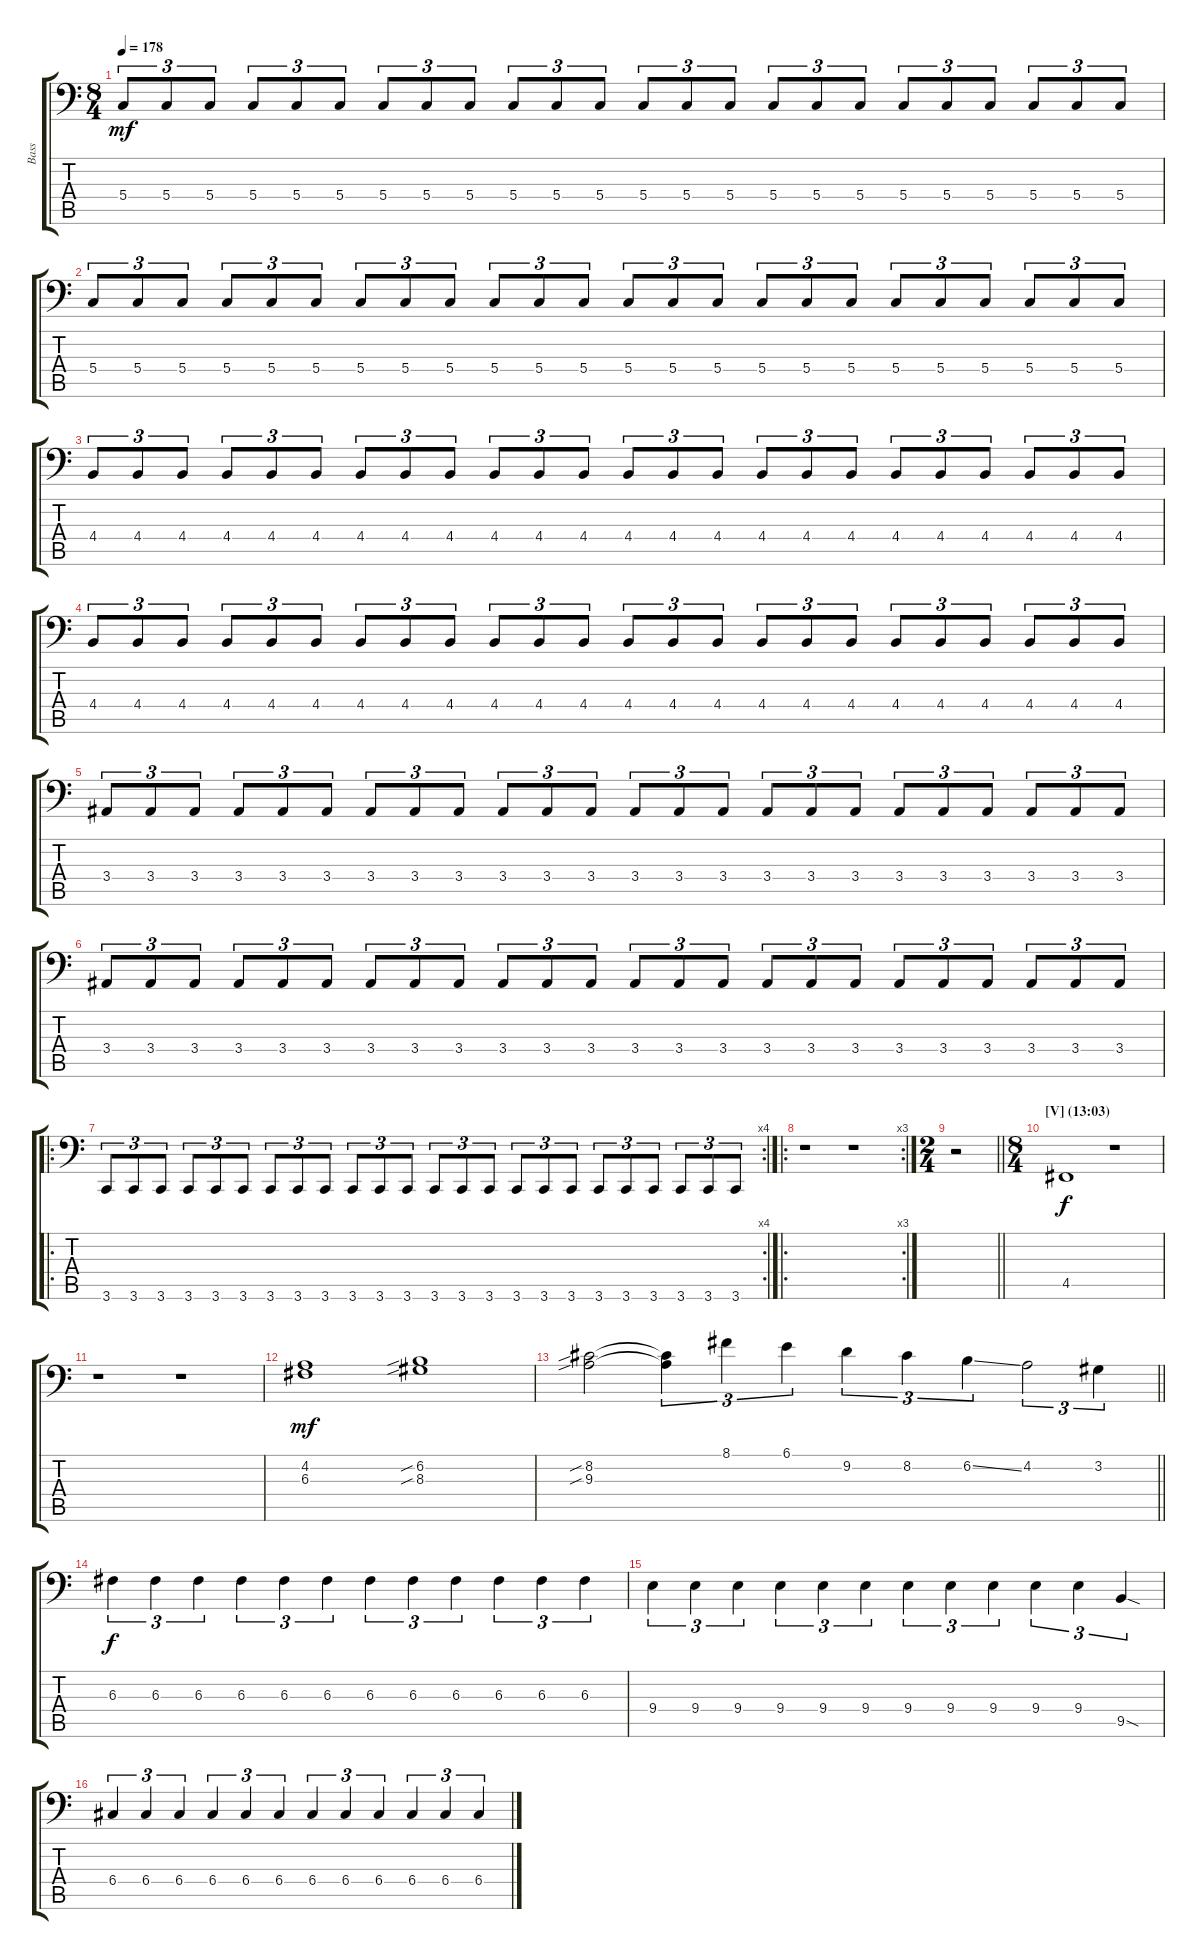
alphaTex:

\track ("Bass" "Bass") {instrument electricbassfinger}
\staff {score tabs}
\tuning (Bb2 F2 C2 G1 D1 A0) {hide}
\ts (8 4)
\tempo 178
\clef f4
\ks c
5.4.8{tu (3 2) dy mf} 5.4.8{tu (3 2)} 5.4.8{tu (3 2)} 5.4.8{tu (3 2)} 5.4.8{tu (3 2)} 5.4.8{tu (3 2)} 5.4.8{tu (3 2)} 5.4.8{tu (3 2)} 5.4.8{tu (3 2)} 5.4.8{tu (3 2)} 5.4.8{tu (3 2)} 5.4.8{tu (3 2)} 5.4.8{tu (3 2)} 5.4.8{tu (3 2)} 5.4.8{tu (3 2)} 5.4.8{tu (3 2)} 5.4.8{tu (3 2)} 5.4.8{tu (3 2)} 5.4.8{tu (3 2)} 5.4.8{tu (3 2)} 5.4.8{tu (3 2)} 5.4.8{tu (3 2)} 5.4.8{tu (3 2)} 5.4.8{tu (3 2)} |
5.4.8{tu (3 2)} 5.4.8{tu (3 2)} 5.4.8{tu (3 2)} 5.4.8{tu (3 2)} 5.4.8{tu (3 2)} 5.4.8{tu (3 2)} 5.4.8{tu (3 2)} 5.4.8{tu (3 2)} 5.4.8{tu (3 2)} 5.4.8{tu (3 2)} 5.4.8{tu (3 2)} 5.4.8{tu (3 2)} 5.4.8{tu (3 2)} 5.4.8{tu (3 2)} 5.4.8{tu (3 2)} 5.4.8{tu (3 2)} 5.4.8{tu (3 2)} 5.4.8{tu (3 2)} 5.4.8{tu (3 2)} 5.4.8{tu (3 2)} 5.4.8{tu (3 2)} 5.4.8{tu (3 2)} 5.4.8{tu (3 2)} 5.4.8{tu (3 2)} |
4.4.8{tu (3 2)} 4.4.8{tu (3 2)} 4.4.8{tu (3 2)} 4.4.8{tu (3 2)} 4.4.8{tu (3 2)} 4.4.8{tu (3 2)} 4.4.8{tu (3 2)} 4.4.8{tu (3 2)} 4.4.8{tu (3 2)} 4.4.8{tu (3 2)} 4.4.8{tu (3 2)} 4.4.8{tu (3 2)} 4.4.8{tu (3 2)} 4.4.8{tu (3 2)} 4.4.8{tu (3 2)} 4.4.8{tu (3 2)} 4.4.8{tu (3 2)} 4.4.8{tu (3 2)} 4.4.8{tu (3 2)} 4.4.8{tu (3 2)} 4.4.8{tu (3 2)} 4.4.8{tu (3 2)} 4.4.8{tu (3 2)} 4.4.8{tu (3 2)} |
4.4.8{tu (3 2)} 4.4.8{tu (3 2)} 4.4.8{tu (3 2)} 4.4.8{tu (3 2)} 4.4.8{tu (3 2)} 4.4.8{tu (3 2)} 4.4.8{tu (3 2)} 4.4.8{tu (3 2)} 4.4.8{tu (3 2)} 4.4.8{tu (3 2)} 4.4.8{tu (3 2)} 4.4.8{tu (3 2)} 4.4.8{tu (3 2)} 4.4.8{tu (3 2)} 4.4.8{tu (3 2)} 4.4.8{tu (3 2)} 4.4.8{tu (3 2)} 4.4.8{tu (3 2)} 4.4.8{tu (3 2)} 4.4.8{tu (3 2)} 4.4.8{tu (3 2)} 4.4.8{tu (3 2)} 4.4.8{tu (3 2)} 4.4.8{tu (3 2)} |
3.4.8{tu (3 2)} 3.4.8{tu (3 2)} 3.4.8{tu (3 2)} 3.4.8{tu (3 2)} 3.4.8{tu (3 2)} 3.4.8{tu (3 2)} 3.4.8{tu (3 2)} 3.4.8{tu (3 2)} 3.4.8{tu (3 2)} 3.4.8{tu (3 2)} 3.4.8{tu (3 2)} 3.4.8{tu (3 2)} 3.4.8{tu (3 2)} 3.4.8{tu (3 2)} 3.4.8{tu (3 2)} 3.4.8{tu (3 2)} 3.4.8{tu (3 2)} 3.4.8{tu (3 2)} 3.4.8{tu (3 2)} 3.4.8{tu (3 2)} 3.4.8{tu (3 2)} 3.4.8{tu (3 2)} 3.4.8{tu (3 2)} 3.4.8{tu (3 2)} |
3.4.8{tu (3 2)} 3.4.8{tu (3 2)} 3.4.8{tu (3 2)} 3.4.8{tu (3 2)} 3.4.8{tu (3 2)} 3.4.8{tu (3 2)} 3.4.8{tu (3 2)} 3.4.8{tu (3 2)} 3.4.8{tu (3 2)} 3.4.8{tu (3 2)} 3.4.8{tu (3 2)} 3.4.8{tu (3 2)} 3.4.8{tu (3 2)} 3.4.8{tu (3 2)} 3.4.8{tu (3 2)} 3.4.8{tu (3 2)} 3.4.8{tu (3 2)} 3.4.8{tu (3 2)} 3.4.8{tu (3 2)} 3.4.8{tu (3 2)} 3.4.8{tu (3 2)} 3.4.8{tu (3 2)} 3.4.8{tu (3 2)} 3.4.8{tu (3 2)} |
\ro
\rc 4
3.6.8{tu (3 2)} 3.6.8{tu (3 2)} 3.6.8{tu (3 2)} 3.6.8{tu (3 2)} 3.6.8{tu (3 2)} 3.6.8{tu (3 2)} 3.6.8{tu (3 2)} 3.6.8{tu (3 2)} 3.6.8{tu (3 2)} 3.6.8{tu (3 2)} 3.6.8{tu (3 2)} 3.6.8{tu (3 2)} 3.6.8{tu (3 2)} 3.6.8{tu (3 2)} 3.6.8{tu (3 2)} 3.6.8{tu (3 2)} 3.6.8{tu (3 2)} 3.6.8{tu (3 2)} 3.6.8{tu (3 2)} 3.6.8{tu (3 2)} 3.6.8{tu (3 2)} 3.6.8{tu (3 2)} 3.6.8{tu (3 2)} 3.6.8{tu (3 2)} |
\ro
\rc 3
r.1 r.1 |
\ts (2 4)
\barLineRight lightlight
r.2 |
\ts (8 4)
\section ("" "[V] (13:03)")
4.5.1{dy f} r.1 |
r.1 r.1 |
(4.2 6.3).1{dy mf} (6.2{sib} 8.3{sib}).1 |
\barLineRight lightlight
(8.2{sib} 9.3{sib}).2 (8.2{t} 9.3{t}).4{tu (3 2)} 8.1.4{tu (3 2)} 6.1.4{tu (3 2)} 9.2.4{tu (3 2)} 8.2.4{tu (3 2)} 6.2{ss}.4{tu (3 2)} 4.2.2{tu (3 2)} 3.2.4{tu (3 2)} |
6.3.4{tu (3 2) dy f} 6.3.4{tu (3 2)} 6.3.4{tu (3 2)} 6.3.4{tu (3 2)} 6.3.4{tu (3 2)} 6.3.4{tu (3 2)} 6.3.4{tu (3 2)} 6.3.4{tu (3 2)} 6.3.4{tu (3 2)} 6.3.4{tu (3 2)} 6.3.4{tu (3 2)} 6.3.4{tu (3 2)} |
9.4.4{tu (3 2)} 9.4.4{tu (3 2)} 9.4.4{tu (3 2)} 9.4.4{tu (3 2)} 9.4.4{tu (3 2)} 9.4.4{tu (3 2)} 9.4.4{tu (3 2)} 9.4.4{tu (3 2)} 9.4.4{tu (3 2)} 9.4.4{tu (3 2)} 9.4.4{tu (3 2)} 9.5{sod}.4{tu (3 2)} |
6.4.4{tu (3 2)} 6.4.4{tu (3 2)} 6.4.4{tu (3 2)} 6.4.4{tu (3 2)} 6.4.4{tu (3 2)} 6.4.4{tu (3 2)} 6.4.4{tu (3 2)} 6.4.4{tu (3 2)} 6.4.4{tu (3 2)} 6.4.4{tu (3 2)} 6.4.4{tu (3 2)} 6.4.4{tu (3 2)}
